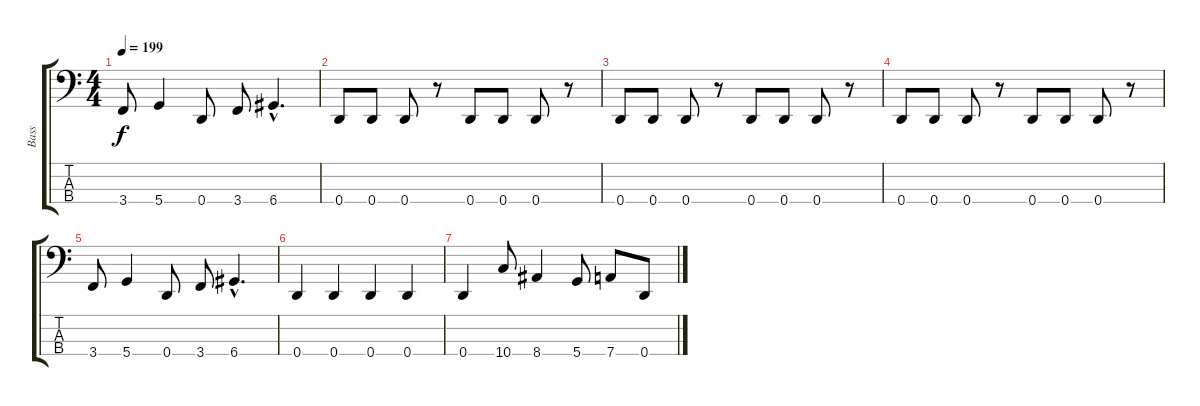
\track ("Bass" "Bass") {instrument electricbasspick}
\staff {score tabs}
\tuning (G2 D2 A1 D1) {hide}
\ts (4 4)
\tempo 199
\clef f4
\ks c
3.4.8{dy f} 5.4.4 0.4.8 3.4.8 6.4{hac}.4{d} |
0.4.8 0.4.8 0.4.8 r.8 0.4.8 0.4.8 0.4.8 r.8 |
0.4.8 0.4.8 0.4.8 r.8 0.4.8 0.4.8 0.4.8 r.8 |
0.4.8 0.4.8 0.4.8 r.8 0.4.8 0.4.8 0.4.8 r.8 |
3.4.8 5.4.4 0.4.8 3.4.8 6.4{hac}.4{d} |
0.4.4 0.4.4 0.4.4 0.4.4 |
0.4.4 10.4.8 8.4.4 5.4.8 7.4.8 0.4.8
